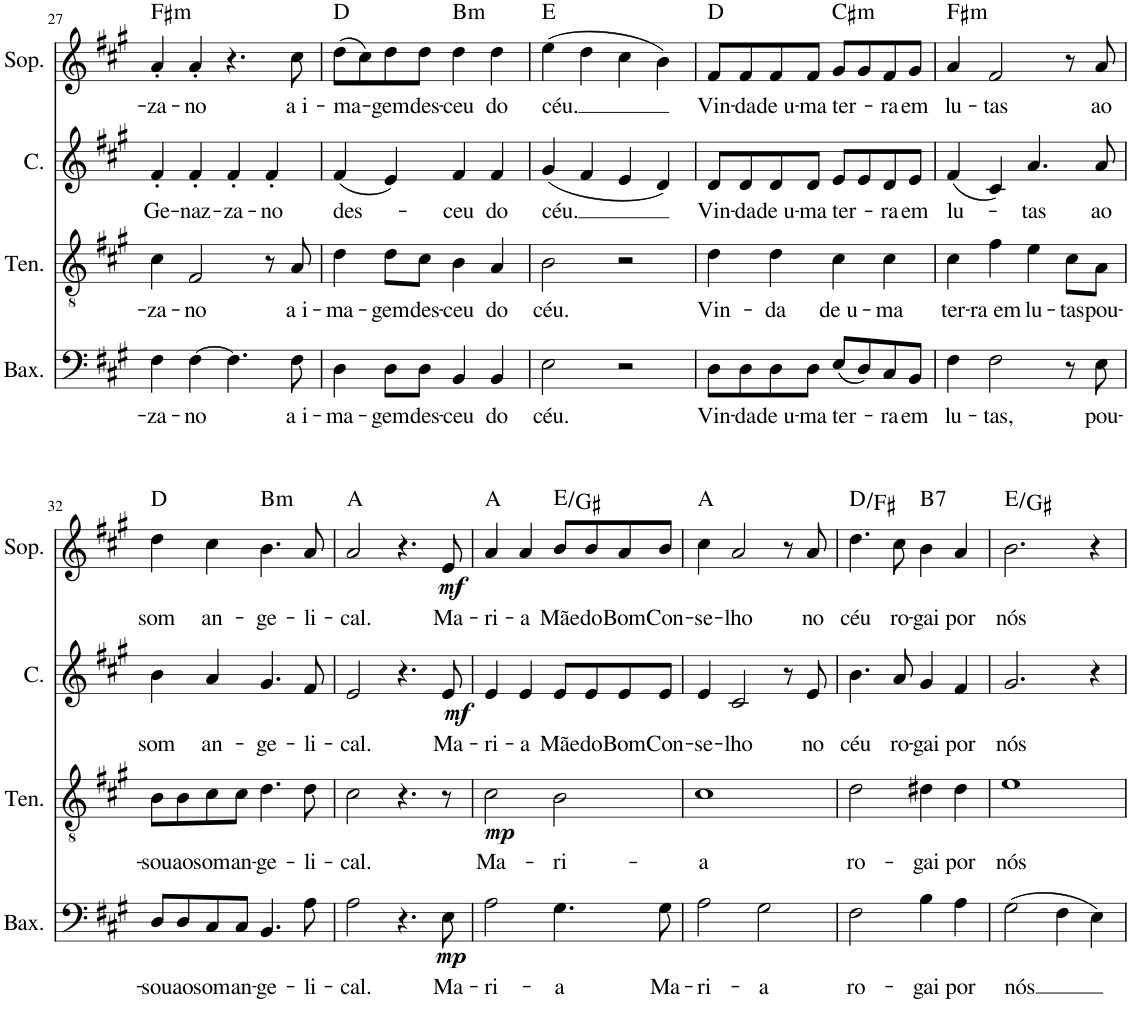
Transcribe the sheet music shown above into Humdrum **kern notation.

**kern	**text	**dynam	**kern	**text	**dynam	**kern	**text	**dynam	**kern	**text	**dynam	**harte
*part4	*part4	*part4	*part3	*part3	*part3	*part2	*part2	*part2	*part1	*part1	*part1	*part1
*staff4	*staff4	*staff4	*staff3	*staff3	*staff3	*staff2	*staff2	*staff2	*staff1	*staff1	*staff1	*
*I"Baixo	*	*	*I"Tenor	*	*	*I"Contralto	*	*	*I"Soprano	*	*	*
*I'Bax.	*	*	*I'Ten.	*	*	*I'C.	*	*	*I'Sop.	*	*	*
!!LO:PB:g=z
*clefF4	*	*	*clefGv2	*	*	*clefG2	*	*	*clefG2	*	*	*
*k[f#c#g#]	*	*	*k[f#c#g#]	*	*	*k[f#c#g#]	*	*	*k[f#c#g#]	*	*	*
*M4/4	*	*	*M4/4	*	*	*M4/4	*	*	*M4/4	*	*	*
=27	=27	=27	=27	=27	=27	=27	=27	=27	=27	=27	=27	=27
!	!LO:LY:b	!	!	!LO:LY:b	!	!	!LO:LY:b	!	!	!LO:LY:b	!	!LO:H:kt=m
4F#\	-za-	.	4c#\	-za-	.	4f#'/	Ge-	.	4a'/	-za-	.	F#:min
!	!LO:LY:b	!	!	!LO:LY:b	!	!	!LO:LY:b	!	!	!LO:LY:b	!	!
[4F#\	-no	.	2F#/	-no	.	4f#'/	-naz-	.	4a'/	-no	.	.
!	!	!	!	!	!	!	!LO:LY:b	!	!	!	!	!
4.F#\]	.	.	.	.	.	4f#'/	-za-	.	4.r	.	.	.
!	!	!	!	!	!	!	!LO:LY:b	!	!	!	!	!
.	.	.	8r	.	.	4f#'/	-no	.	.	.	.	.
!	!LO:LY:b	!	!	!LO:LY:b	!	!	!	!	!	!LO:LY:b	!	!
8F#\	a i-	.	8A/	a i-	.	.	.	.	8cc#\	a i-	.	.
=28	=28	=28	=28	=28	=28	=28	=28	=28	=28	=28	=28	=28
!	!LO:LY:b	!	!	!LO:LY:b	!	!	!LO:LY:b	!	!	!LO:LY:b	!	!
4D\	-ma-	.	4d\	-ma-	.	(4f#/	des-	.	(8dd\L	-ma-	.	D:maj
.	.	.	.	.	.	.	.	.	8cc#\)	.	.	.
!	!LO:LY:b	!	!	!LO:LY:b	!	!	!	!	!	!LO:LY:b	!	!
8D\L	-gem	.	8d\L	-gem	.	4e/)	.	.	8dd\	-gem	.	.
!	!LO:LY:b	!	!	!LO:LY:b	!	!	!	!	!	!LO:LY:b	!	!
8D\J	des-	.	8c#\J	des-	.	.	.	.	8dd\J	des-	.	.
!	!LO:LY:b	!	!	!LO:LY:b	!	!	!LO:LY:b	!	!	!LO:LY:b	!	!LO:H:kt=m
4BB/	-ceu	.	4B\	-ceu	.	4f#/	-ceu	.	4dd\	-ceu	.	B:min
!	!LO:LY:b	!	!	!LO:LY:b	!	!	!LO:LY:b	!	!	!LO:LY:b	!	!
4BB/	do	.	4A/	do	.	4f#/	do	.	4dd\	do	.	.
=29	=29	=29	=29	=29	=29	=29	=29	=29	=29	=29	=29	=29
!	!LO:LY:b	!	!	!LO:LY:b	!	!	!LO:LY:b	!	!	!LO:LY:b	!	!
2E\	céu.	.	2B\	céu.	.	(4g#/	céu.	.	(4ee\	céu.	.	E:maj
.	.	.	.	.	.	4f#/	.	.	4dd\	.	.	.
2r	.	.	2r	.	.	4e/	.	.	4cc#\	.	.	.
.	.	.	.	.	.	4d/)	.	.	4b\)	.	.	.
=30	=30	=30	=30	=30	=30	=30	=30	=30	=30	=30	=30	=30
!	!LO:LY:b	!	!	!LO:LY:b	!	!	!LO:LY:b	!	!	!LO:LY:b	!	!
8D\L	Vin-	.	4d\	Vin-	.	8d/L	Vin-	.	8f#/L	Vin-	.	D:maj
!	!LO:LY:b	!	!	!	!	!	!LO:LY:b	!	!	!LO:LY:b	!	!
8D\	-da	.	.	.	.	8d/	-da	.	8f#/	-da	.	.
!	!LO:LY:b	!	!	!LO:LY:b	!	!	!LO:LY:b	!	!	!LO:LY:b	!	!
8D\	de u-	.	4d\	-da	.	8d/	de u-	.	8f#/	de u-	.	.
!	!LO:LY:b	!	!	!	!	!	!LO:LY:b	!	!	!LO:LY:b	!	!
8D\J	-ma	.	.	.	.	8d/J	-ma	.	8f#/J	-ma	.	.
!	!LO:LY:b	!	!	!LO:LY:b	!	!	!LO:LY:b	!	!	!LO:LY:b	!	!LO:H:kt=m
(8E/L	ter-	.	4c#\	de u-	.	8e/L	ter-	.	8g#/L	ter-	.	C#:min
8D/)	.	.	.	.	.	8e/	.	.	8g#/	.	.	.
!	!LO:LY:b	!	!	!LO:LY:b	!	!	!LO:LY:b	!	!	!LO:LY:b	!	!
8C#/	-ra	.	4c#\	-ma	.	8d/	-ra	.	8f#/	-ra	.	.
!	!LO:LY:b	!	!	!	!	!	!LO:LY:b	!	!	!LO:LY:b	!	!
8BB/J	em	.	.	.	.	8e/J	em	.	8g#/J	em	.	.
=31	=31	=31	=31	=31	=31	=31	=31	=31	=31	=31	=31	=31
!	!LO:LY:b	!	!	!LO:LY:b	!	!	!LO:LY:b	!	!	!LO:LY:b	!	!LO:H:kt=m
4F#\	lu-	.	4c#\	ter-	.	(4f#/	lu-	.	4a/	lu-	.	F#:min
!	!LO:LY:b	!	!	!LO:LY:b	!	!	!	!	!	!LO:LY:b	!	!
2F#\	-tas,	.	4f#\	-ra em	.	4c#/)	.	.	2f#/	-tas	.	.
!	!	!	!	!LO:LY:b	!	!	!LO:LY:b	!	!	!	!	!
.	.	.	4e\	lu-	.	4.a/	-tas	.	.	.	.	.
!	!	!	!	!LO:LY:b	!	!	!	!	!	!	!	!
8r	.	.	8c#\L	-tas	.	.	.	.	8r	.	.	.
!	!LO:LY:b	!	!	!LO:LY:b	!	!	!LO:LY:b	!	!	!LO:LY:b	!	!
8E\	pou-	.	8A\J	pou-	.	8a/	ao	.	8a/	ao	.	.
!!LO:LB:g=z
=32	=32	=32	=32	=32	=32	=32	=32	=32	=32	=32	=32	=32
!	!LO:LY:b	!	!	!LO:LY:b	!	!	!LO:LY:b	!	!	!LO:LY:b	!	!
8D/L	-sou	.	8B\L	-sou	.	4b\	som	.	4dd\	som	.	D:maj
!	!LO:LY:b	!	!	!LO:LY:b	!	!	!	!	!	!	!	!
8D/	ao	.	8B\	ao	.	.	.	.	.	.	.	.
!	!LO:LY:b	!	!	!LO:LY:b	!	!	!LO:LY:b	!	!	!LO:LY:b	!	!
8C#/	som	.	8c#\	som	.	4a/	an-	.	4cc#\	an-	.	.
!	!LO:LY:b	!	!	!LO:LY:b	!	!	!	!	!	!	!	!
8C#/J	an-	.	8c#\J	an-	.	.	.	.	.	.	.	.
!	!LO:LY:b	!	!	!LO:LY:b	!	!	!LO:LY:b	!	!	!LO:LY:b	!	!LO:H:kt=m
4.BB/	-ge-	.	4.d\	-ge-	.	4.g#/	-ge-	.	4.b\	-ge-	.	B:min
!	!LO:LY:b	!	!	!LO:LY:b	!	!	!LO:LY:b	!	!	!LO:LY:b	!	!
8A\	-li-	.	8d\	-li-	.	8f#/	-li-	.	8a/	-li-	.	.
=33	=33	=33	=33	=33	=33	=33	=33	=33	=33	=33	=33	=33
!	!LO:LY:b	!	!	!LO:LY:b	!	!	!LO:LY:b	!	!	!LO:LY:b	!	!
2A\	-cal.	.	2c#\	-cal.	.	2e/	-cal.	.	2a/	-cal.	.	A:maj
4.r	.	.	4.r	.	.	4.r	.	.	4.r	.	.	.
!	!LO:LY:b	!LO:DY:b	!	!	!	!	!LO:LY:b	!LO:DY:b	!	!LO:LY:b	!LO:DY:b	!
8E\	Ma-	mp	8r	.	.	8e/	Ma-	mf	8e/	Ma-	mf	.
=34	=34	=34	=34	=34	=34	=34	=34	=34	=34	=34	=34	=34
!	!LO:LY:b	!	!	!LO:LY:b	!LO:DY:b	!	!LO:LY:b	!	!	!LO:LY:b	!	!
2A\	-ri-	.	2c#\	Ma-	mp	4e/	-ri-	.	4a/	-ri-	.	A:maj
!	!	!	!	!	!	!	!LO:LY:b	!	!	!LO:LY:b	!	!
.	.	.	.	.	.	4e/	-a	.	4a/	-a	.	.
!	!LO:LY:b	!	!	!LO:LY:b	!	!	!LO:LY:b	!	!	!LO:LY:b	!	!
4.G#\	-a	.	2B\	-ri-	.	8e/L	Mãe	.	8b/L	Mãe	.	E:maj/3
!	!	!	!	!	!	!	!LO:LY:b	!	!	!LO:LY:b	!	!
.	.	.	.	.	.	8e/	do	.	8b/	do	.	.
!	!	!	!	!	!	!	!LO:LY:b	!	!	!LO:LY:b	!	!
.	.	.	.	.	.	8e/	Bom	.	8a/	Bom	.	.
!	!LO:LY:b	!	!	!	!	!	!LO:LY:b	!	!	!LO:LY:b	!	!
8G#\	Ma-	.	.	.	.	8e/J	Con-	.	8b/J	Con-	.	.
=35	=35	=35	=35	=35	=35	=35	=35	=35	=35	=35	=35	=35
!	!LO:LY:b	!	!	!LO:LY:b	!	!	!LO:LY:b	!	!	!LO:LY:b	!	!
2A\	-ri-	.	1c#	-a	.	4e/	-se-	.	4cc#\	-se-	.	A:maj
!	!	!	!	!	!	!	!LO:LY:b	!	!	!LO:LY:b	!	!
.	.	.	.	.	.	2c#/	-lho	.	2a/	-lho	.	.
!	!LO:LY:b	!	!	!	!	!	!	!	!	!	!	!
2G#\	-a	.	.	.	.	.	.	.	.	.	.	.
.	.	.	.	.	.	8r	.	.	8r	.	.	.
!	!	!	!	!	!	!	!LO:LY:b	!	!	!LO:LY:b	!	!
.	.	.	.	.	.	8e/	no	.	8a/	no	.	.
=36	=36	=36	=36	=36	=36	=36	=36	=36	=36	=36	=36	=36
!	!LO:LY:b	!	!	!LO:LY:b	!	!	!LO:LY:b	!	!	!LO:LY:b	!	!
2F#\	ro-	.	2d\	ro-	.	4.b\	céu	.	4.dd\	céu	.	D:maj/3
!	!	!	!	!	!	!	!LO:LY:b	!	!	!LO:LY:b	!	!
.	.	.	.	.	.	8a/	ro-	.	8cc#\	ro-	.	.
!	!LO:LY:b	!	!	!LO:LY:b	!	!	!LO:LY:b	!	!	!LO:LY:b	!	!LO:H:kt=7
4B\	-gai	.	4d#X\	-gai	.	4g#/	-gai	.	4b\	-gai	.	B:7
!	!LO:LY:b	!	!	!LO:LY:b	!	!	!LO:LY:b	!	!	!LO:LY:b	!	!
4A\	por	.	4d#\	por	.	4f#/	por	.	4a/	por	.	.
=37	=37	=37	=37	=37	=37	=37	=37	=37	=37	=37	=37	=37
!	!LO:LY:b	!	!	!LO:LY:b	!	!	!LO:LY:b	!	!	!LO:LY:b	!	!
(2G#\	nós	.	1e	nós	.	2.g#/	nós	.	2.b\	nós	.	E:maj/3
4F#\	.	.	.	.	.	.	.	.	.	.	.	.
4E\)	.	.	.	.	.	4r	.	.	4r	.	.	.
=	=	=	=	=	=	=	=	=	=	=	=	=
*-	*-	*-	*-	*-	*-	*-	*-	*-	*-	*-	*-	*-
